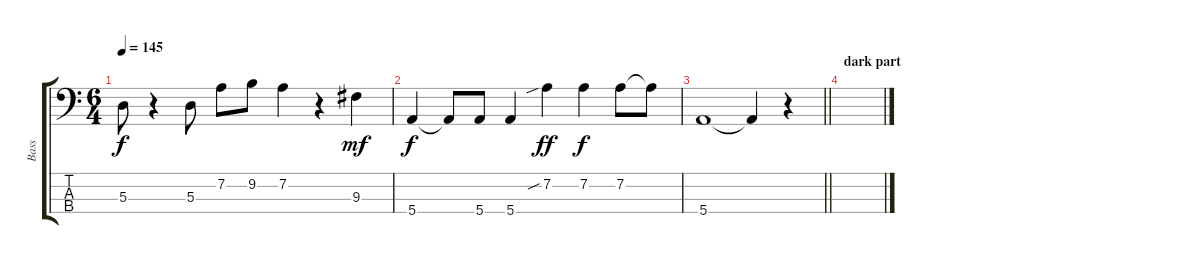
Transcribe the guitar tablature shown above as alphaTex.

\track ("Bass" "Bass") {instrument electricbassfinger}
\staff {score tabs}
\tuning (G2 D2 A1 E1) {hide}
\ts (6 4)
\tempo 145
\clef f4
\ks c
5.3.8{dy f} r.4 5.3.8 7.2.8 9.2.8 7.2.4 r.4 9.3.4{dy mf} |
5.4.4{dy f} 5.4{t}.8 5.4.8 5.4.4 7.2{sib}.4{dy ff} 7.2.4{dy f} 7.2.8 7.2{t}.8 |
\barLineRight lightlight
5.4.1 5.4{t}.4 r.4 |
\section ("" "dark part")
